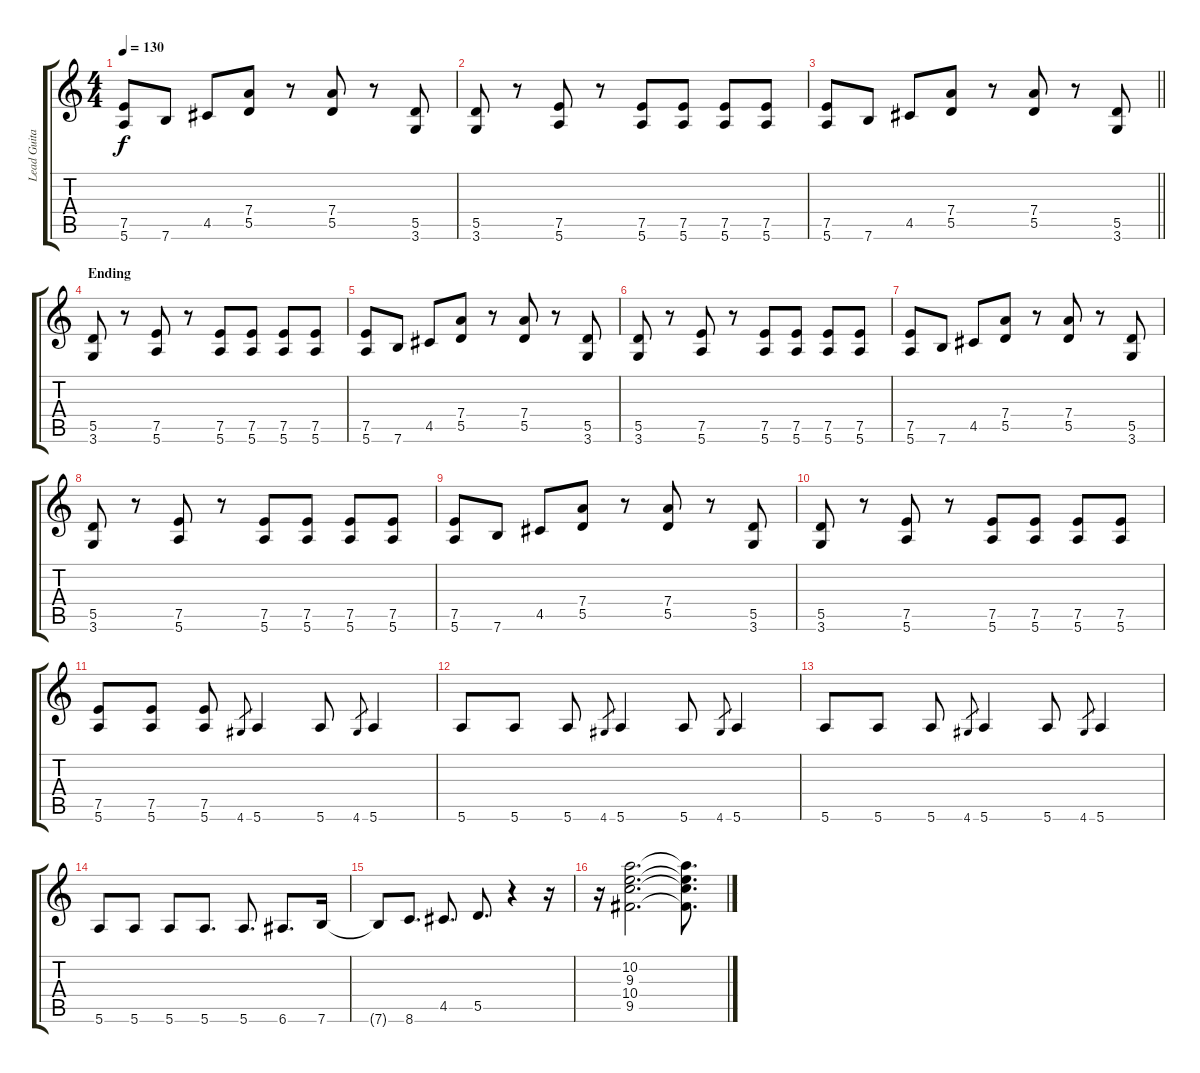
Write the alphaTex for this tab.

\track ("Lead Guitar" "Lead Guita") {instrument electricguitarclean}
\staff {score tabs}
\tuning (E4 B3 G3 D3 A2 E2) {hide}
\ts (4 4)
\tempo 130
\clef g2
\ks c
(7.5 5.6).8{dy f} 7.6.8 4.5.8 (7.4 5.5).8 r.8 (7.4 5.5).8 r.8 (5.5 3.6).8 |
(5.5 3.6).8 r.8 (7.5 5.6).8 r.8 (7.5 5.6).8 (7.5 5.6).8 (7.5 5.6).8 (7.5 5.6).8 |
\barLineRight lightlight
(7.5 5.6).8 7.6.8 4.5.8 (7.4 5.5).8 r.8 (7.4 5.5).8 r.8 (5.5 3.6).8 |
\section ("" "Ending")
(5.5 3.6).8 r.8 (7.5 5.6).8 r.8 (7.5 5.6).8 (7.5 5.6).8 (7.5 5.6).8 (7.5 5.6).8 |
(7.5 5.6).8 7.6.8 4.5.8 (7.4 5.5).8 r.8 (7.4 5.5).8 r.8 (5.5 3.6).8 |
(5.5 3.6).8 r.8 (7.5 5.6).8 r.8 (7.5 5.6).8 (7.5 5.6).8 (7.5 5.6).8 (7.5 5.6).8 |
(7.5 5.6).8 7.6.8 4.5.8 (7.4 5.5).8 r.8 (7.4 5.5).8 r.8 (5.5 3.6).8 |
(5.5 3.6).8 r.8 (7.5 5.6).8 r.8 (7.5 5.6).8 (7.5 5.6).8 (7.5 5.6).8 (7.5 5.6).8 |
(7.5 5.6).8 7.6.8 4.5.8 (7.4 5.5).8 r.8 (7.4 5.5).8 r.8 (5.5 3.6).8 |
(5.5 3.6).8 r.8 (7.5 5.6).8 r.8 (7.5 5.6).8 (7.5 5.6).8 (7.5 5.6).8 (7.5 5.6).8 |
(7.5 5.6).8 (7.5 5.6).8 (7.5 5.6).8 4.6.8{gr} 5.6.4 5.6.8 4.6.8{gr} 5.6.4 |
5.6.8 5.6.8 5.6.8 4.6.8{gr} 5.6.4 5.6.8 4.6.8{gr} 5.6.4 |
5.6.8 5.6.8 5.6.8 4.6.8{gr} 5.6.4 5.6.8 4.6.8{gr} 5.6.4 |
5.6.8 5.6.8 5.6.8 5.6.8{d} 5.6.8{d} 6.6.8{d} 7.6.16 |
7.6{t}.8 8.6.8{d} 4.5.8{d} 5.5.8{d} r.4 r.16 |
r.16 (10.2 9.3 10.4 9.5).2{d} (10.2{t} 9.3{t} 10.4{t} 9.5{t}).8{d}
